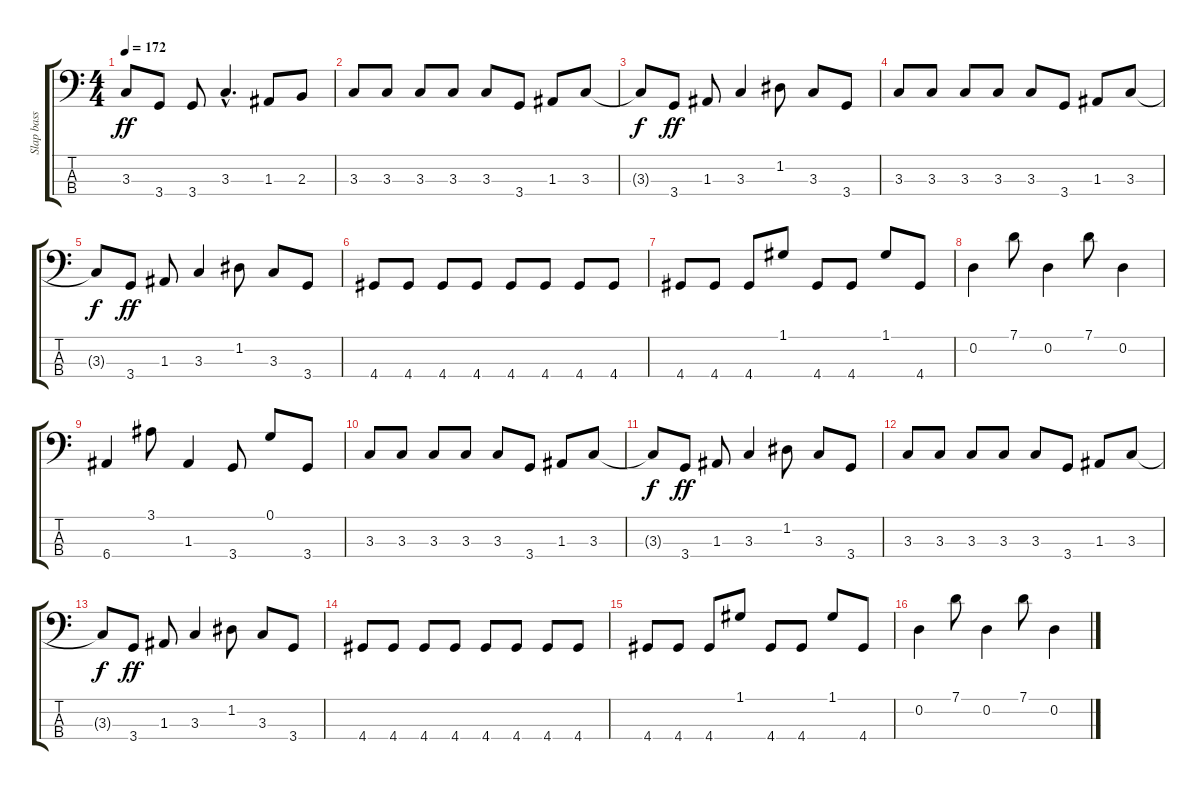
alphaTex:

\track ("Slap bass" "Slap bass") {instrument slapbass1}
\staff {score tabs}
\tuning (G2 D2 A1 E1) {hide}
\ts (4 4)
\tempo 172
\clef f4
\ks c
3.3.8{dy ff} 3.4.8 3.4.8 3.3{hac}.4{d} 1.3.8 2.3.8 |
3.3.8 3.3.8 3.3.8 3.3.8 3.3.8 3.4.8 1.3.8 3.3.8 |
3.3{t}.8{dy f} 3.4.8{dy ff} 1.3.8 3.3.4 1.2.8 3.3.8 3.4.8 |
3.3.8 3.3.8 3.3.8 3.3.8 3.3.8 3.4.8 1.3.8 3.3.8 |
3.3{t}.8{dy f} 3.4.8{dy ff} 1.3.8 3.3.4 1.2.8 3.3.8 3.4.8 |
4.4.8 4.4.8 4.4.8 4.4.8 4.4.8 4.4.8 4.4.8 4.4.8 |
4.4.8 4.4.8 4.4.8 1.1.8 4.4.8 4.4.8 1.1.8 4.4.8 |
0.2.4 7.1.8 0.2.4 7.1.8 0.2.4 |
6.4.4 3.1.8 1.3.4 3.4.8 0.1.8 3.4.8 |
3.3.8 3.3.8 3.3.8 3.3.8 3.3.8 3.4.8 1.3.8 3.3.8 |
3.3{t}.8{dy f} 3.4.8{dy ff} 1.3.8 3.3.4 1.2.8 3.3.8 3.4.8 |
3.3.8 3.3.8 3.3.8 3.3.8 3.3.8 3.4.8 1.3.8 3.3.8 |
3.3{t}.8{dy f} 3.4.8{dy ff} 1.3.8 3.3.4 1.2.8 3.3.8 3.4.8 |
4.4.8 4.4.8 4.4.8 4.4.8 4.4.8 4.4.8 4.4.8 4.4.8 |
4.4.8 4.4.8 4.4.8 1.1.8 4.4.8 4.4.8 1.1.8 4.4.8 |
0.2.4 7.1.8 0.2.4 7.1.8 0.2.4
